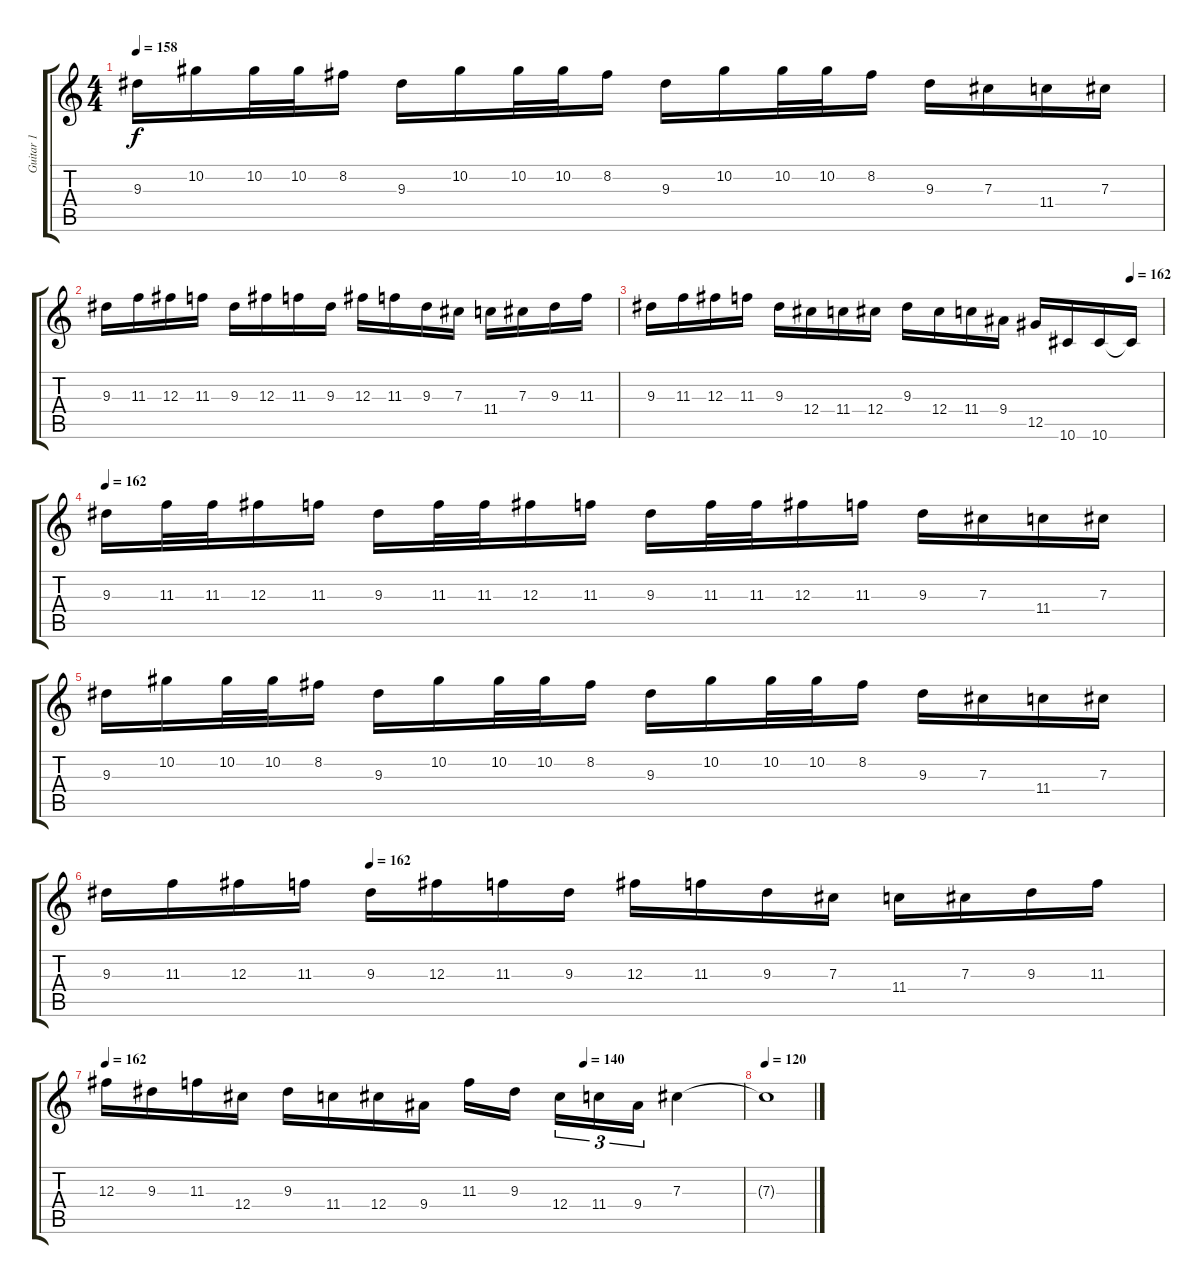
\track ("Guitar 1" "Guitar 1") {instrument distortionguitar}
\staff {score tabs}
\tuning (Eb4 Bb3 Gb3 Db3 Ab2 Eb2) {hide}
\ts (4 4)
\tempo 158
\clef g2
\ks c
9.3.16{dy f} 10.2.16 10.2.32 10.2.32 8.2.16 9.3.16 10.2.16 10.2.32 10.2.32 8.2.16 9.3.16 10.2.16 10.2.32 10.2.32 8.2.16 9.3.16 7.3.16 11.4.16 7.3.16 |
9.3.16 11.3.16 12.3.16 11.3.16 9.3.16 12.3.16 11.3.16 9.3.16 12.3.16 11.3.16 9.3.16 7.3.16 11.4.16 7.3.16 9.3.16 11.3.16 |
\tempo (162 0.9375)
9.3.16 11.3.16 12.3.16 11.3.16 9.3.16 12.4.16 11.4.16 12.4.16 9.3.16 12.4.16 11.4.16 9.4.16 12.5.16 10.6.16 10.6.16 10.6{t}.16 |
\tempo 162
9.3.16 11.3.32 11.3.32 12.3.16 11.3.16 9.3.16 11.3.32 11.3.32 12.3.16 11.3.16 9.3.16 11.3.32 11.3.32 12.3.16 11.3.16 9.3.16 7.3.16 11.4.16 7.3.16 |
9.3.16 10.2.16 10.2.32 10.2.32 8.2.16 9.3.16 10.2.16 10.2.32 10.2.32 8.2.16 9.3.16 10.2.16 10.2.32 10.2.32 8.2.16 9.3.16 7.3.16 11.4.16 7.3.16 |
\tempo (162 0.25)
9.3.16 11.3.16 12.3.16 11.3.16 9.3.16 12.3.16 11.3.16 9.3.16 12.3.16 11.3.16 9.3.16 7.3.16 11.4.16 7.3.16 9.3.16 11.3.16 |
\tempo 162
\tempo (140 0.75)
12.3.16 9.3.16 11.3.16 12.4.16 9.3.16 11.4.16 12.4.16 9.4.16 11.3.16 9.3.16{beam splitsecondary} 12.4.16{tu (3 2)} 11.4.16{tu (3 2)} 9.4.16{tu (3 2)} 7.3.4 |
\tempo 120
7.3{t}.1
